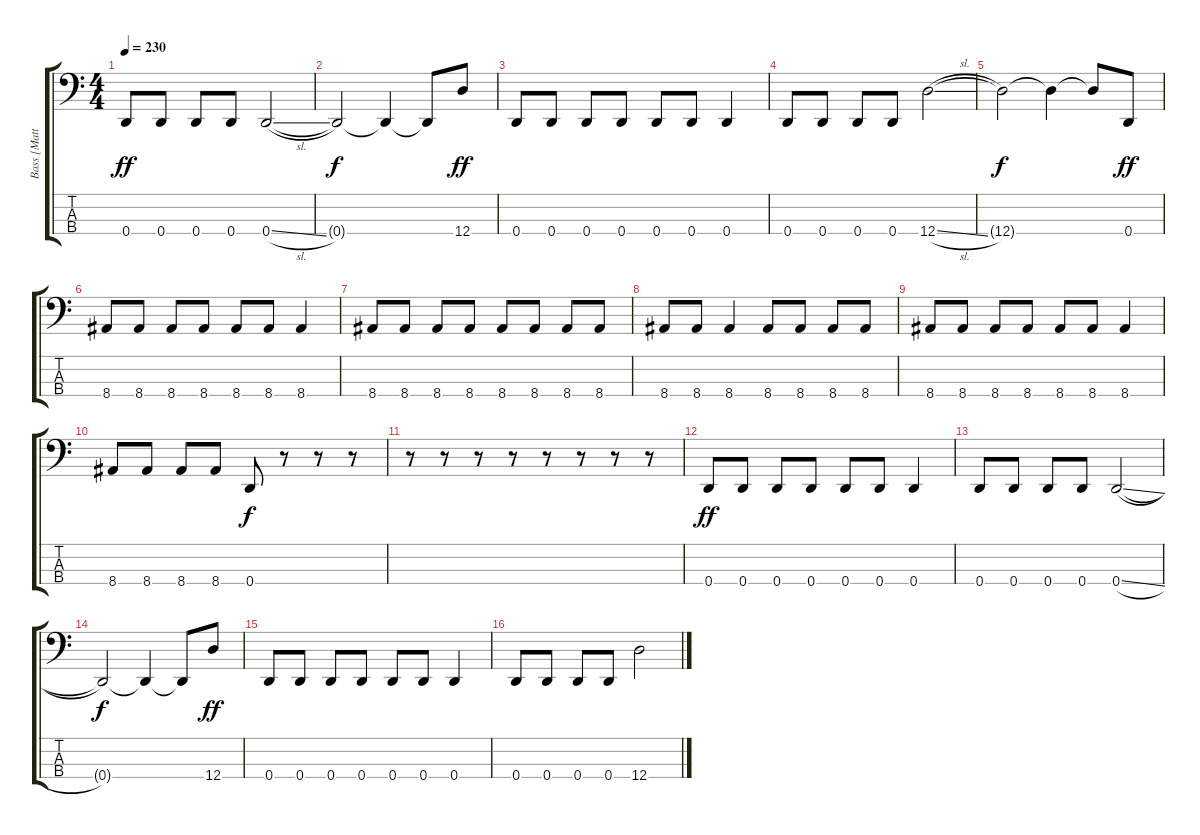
\track ("Bass [Matt]" "Bass [Matt") {instrument electricbasspick}
\staff {score tabs}
\tuning (G2 D2 A1 D1) {hide}
\ts (4 4)
\tempo 230
\clef f4
\ks c
0.4.8{dy ff} 0.4.8 0.4.8 0.4.8 0.4{sl}.2 |
0.4{t}.2{dy f} 0.4{t}.4 0.4{t}.8 12.4.8{dy ff} |
0.4.8 0.4.8 0.4.8 0.4.8 0.4.8 0.4.8 0.4.4 |
0.4.8 0.4.8 0.4.8 0.4.8 12.4{sl}.2 |
12.4{t}.2{dy f} 12.4{t}.4 12.4{t}.8 0.4.8{dy ff} |
8.4.8 8.4.8 8.4.8 8.4.8 8.4.8 8.4.8 8.4.4 |
8.4.8 8.4.8 8.4.8 8.4.8 8.4.8 8.4.8 8.4.8 8.4.8 |
8.4.8 8.4.8 8.4.4 8.4.8 8.4.8 8.4.8 8.4.8 |
8.4.8 8.4.8 8.4.8 8.4.8 8.4.8 8.4.8 8.4.4 |
8.4.8 8.4.8 8.4.8 8.4.8 0.4.8{dy f} r.8 r.8 r.8 |
r.8 r.8 r.8 r.8 r.8 r.8 r.8 r.8 |
0.4.8{dy ff} 0.4.8 0.4.8 0.4.8 0.4.8 0.4.8 0.4.4 |
0.4.8 0.4.8 0.4.8 0.4.8 0.4{sl}.2 |
0.4{t}.2{dy f} 0.4{t}.4 0.4{t}.8 12.4.8{dy ff} |
0.4.8 0.4.8 0.4.8 0.4.8 0.4.8 0.4.8 0.4.4 |
0.4.8 0.4.8 0.4.8 0.4.8 12.4{sl}.2
